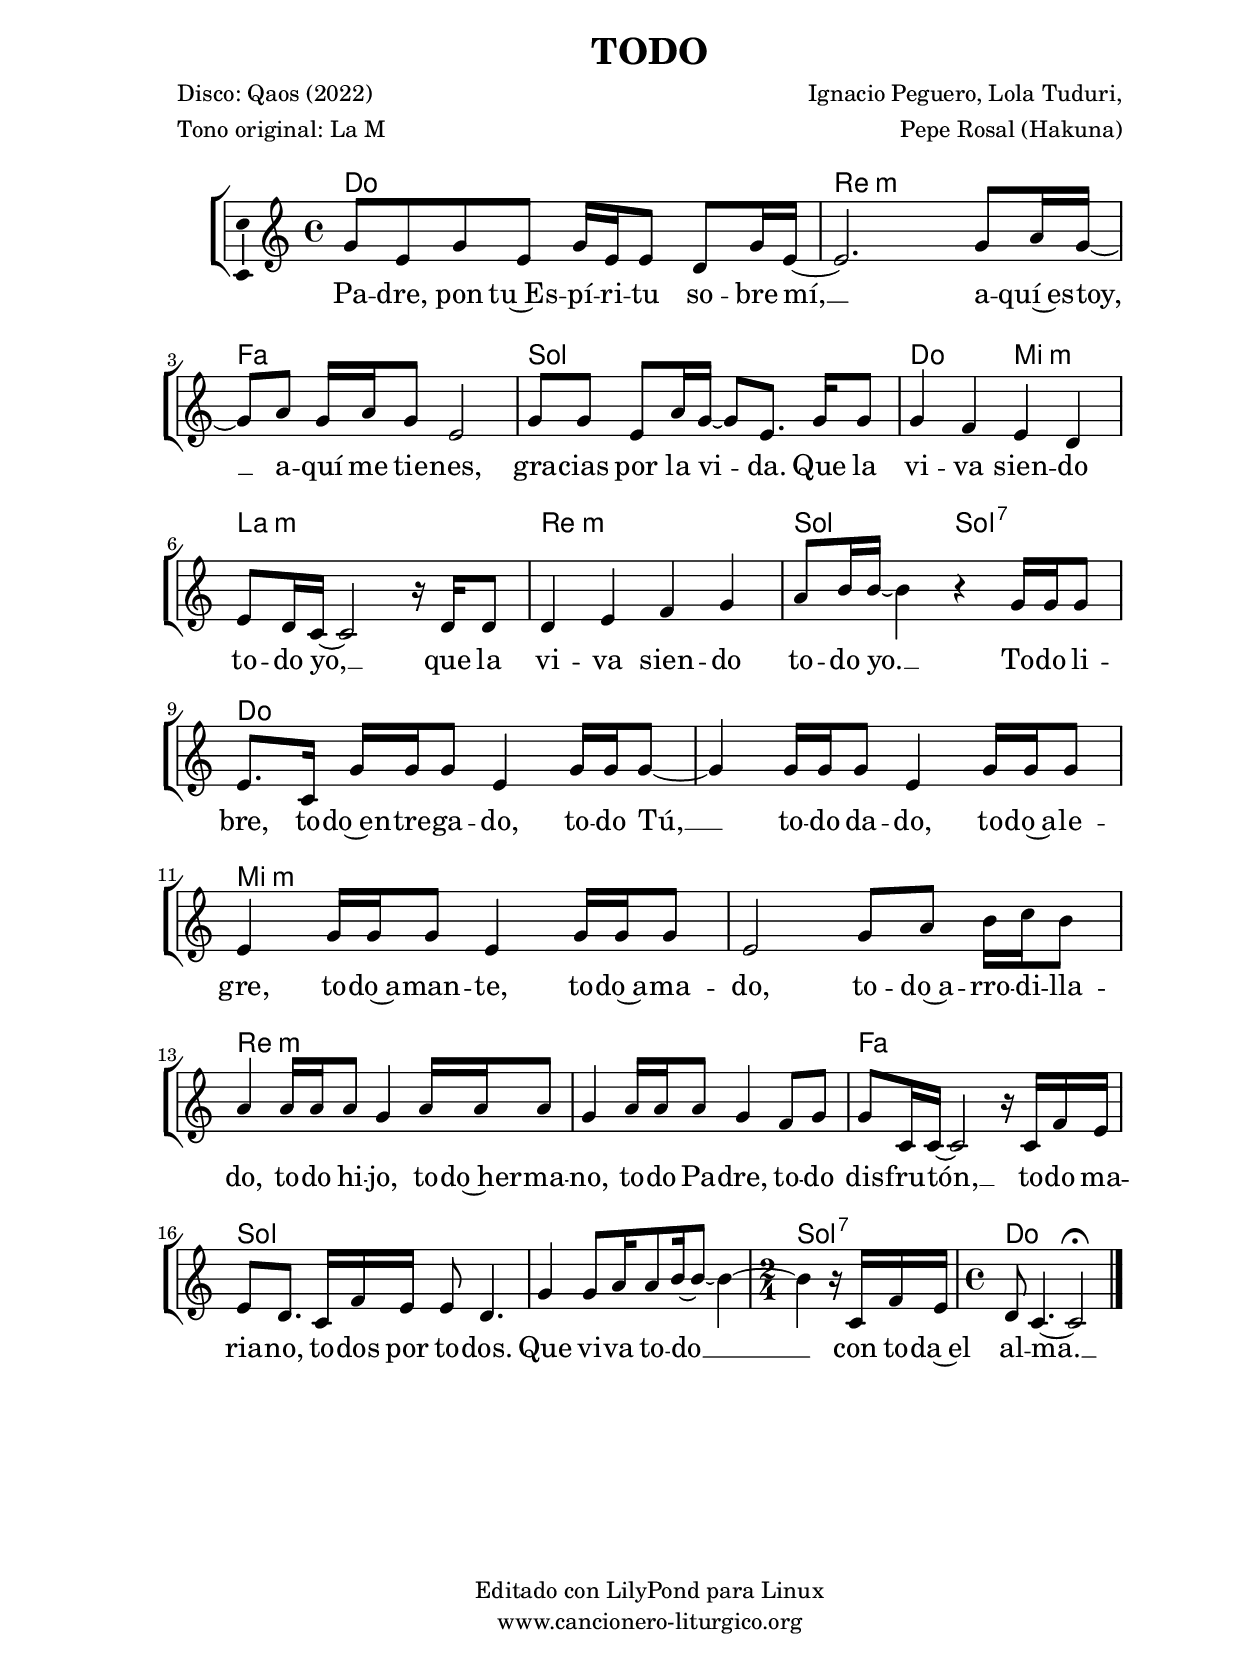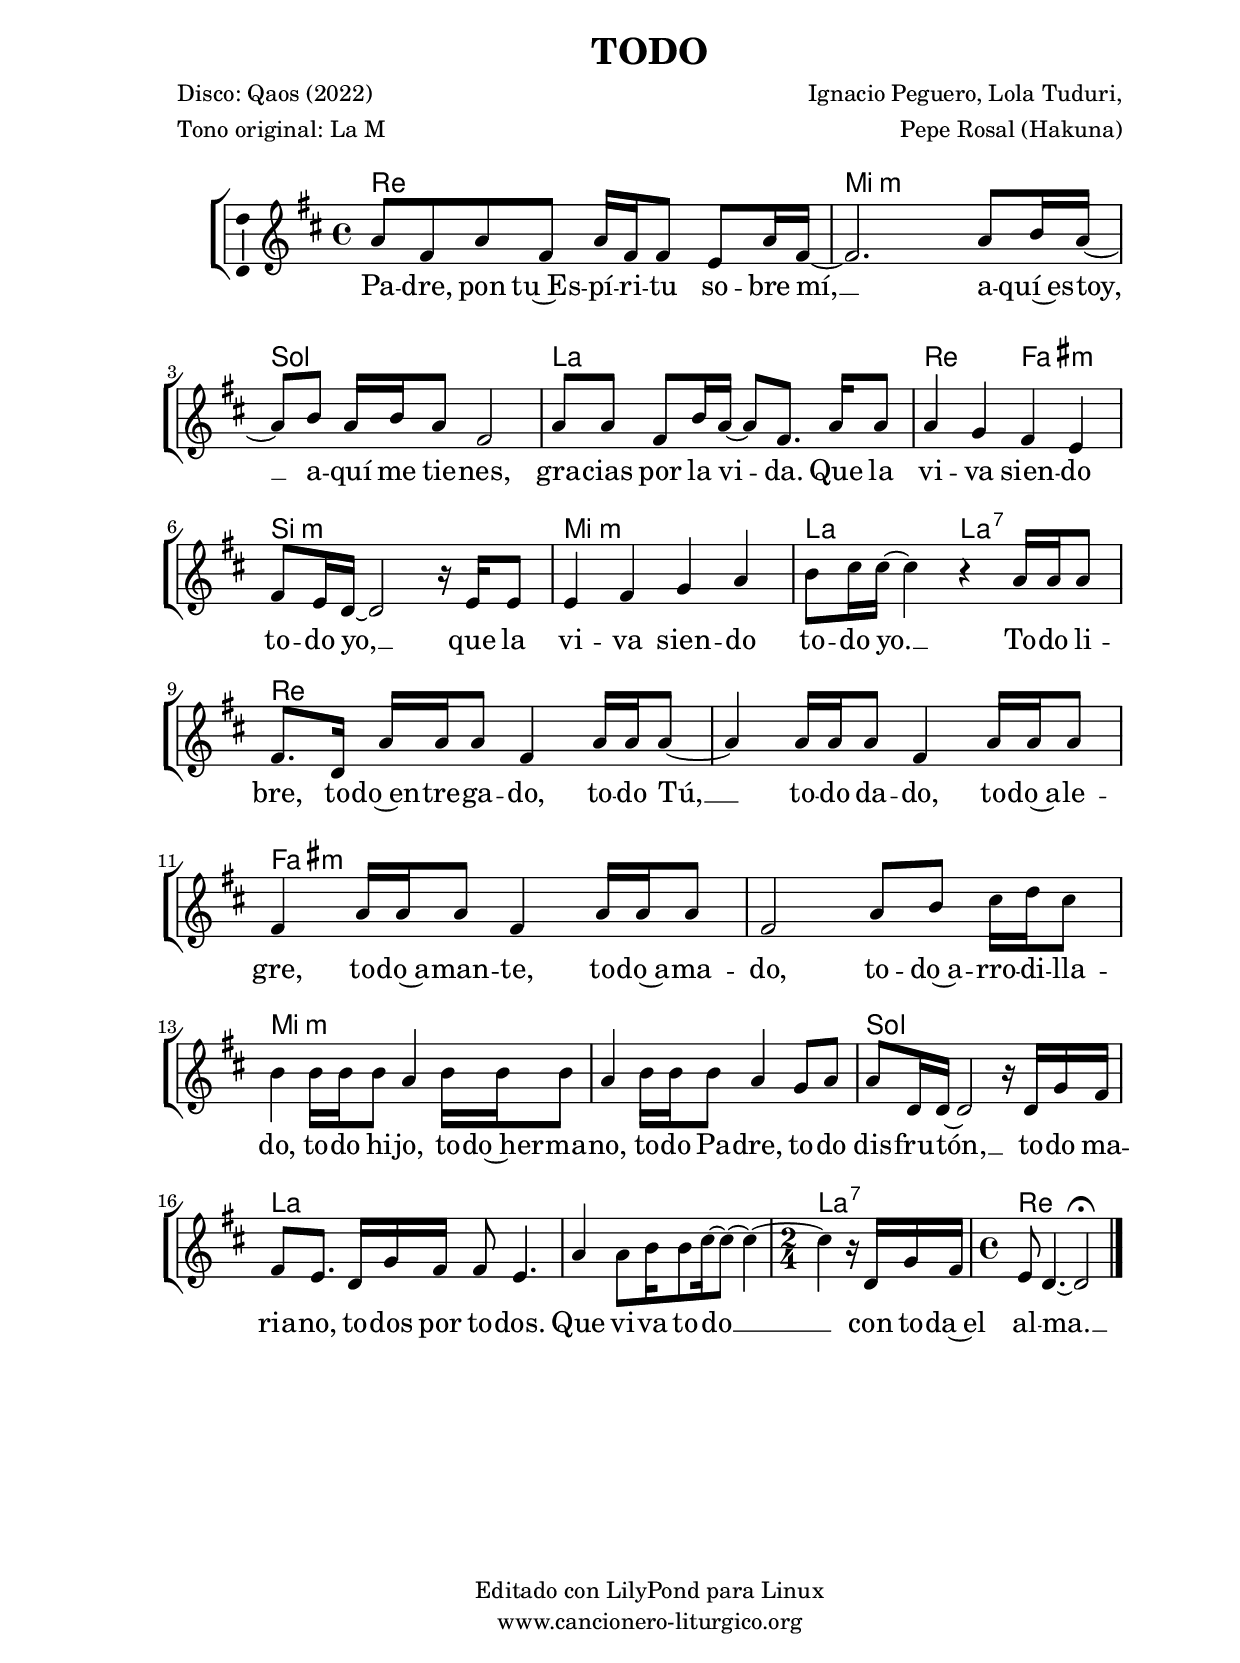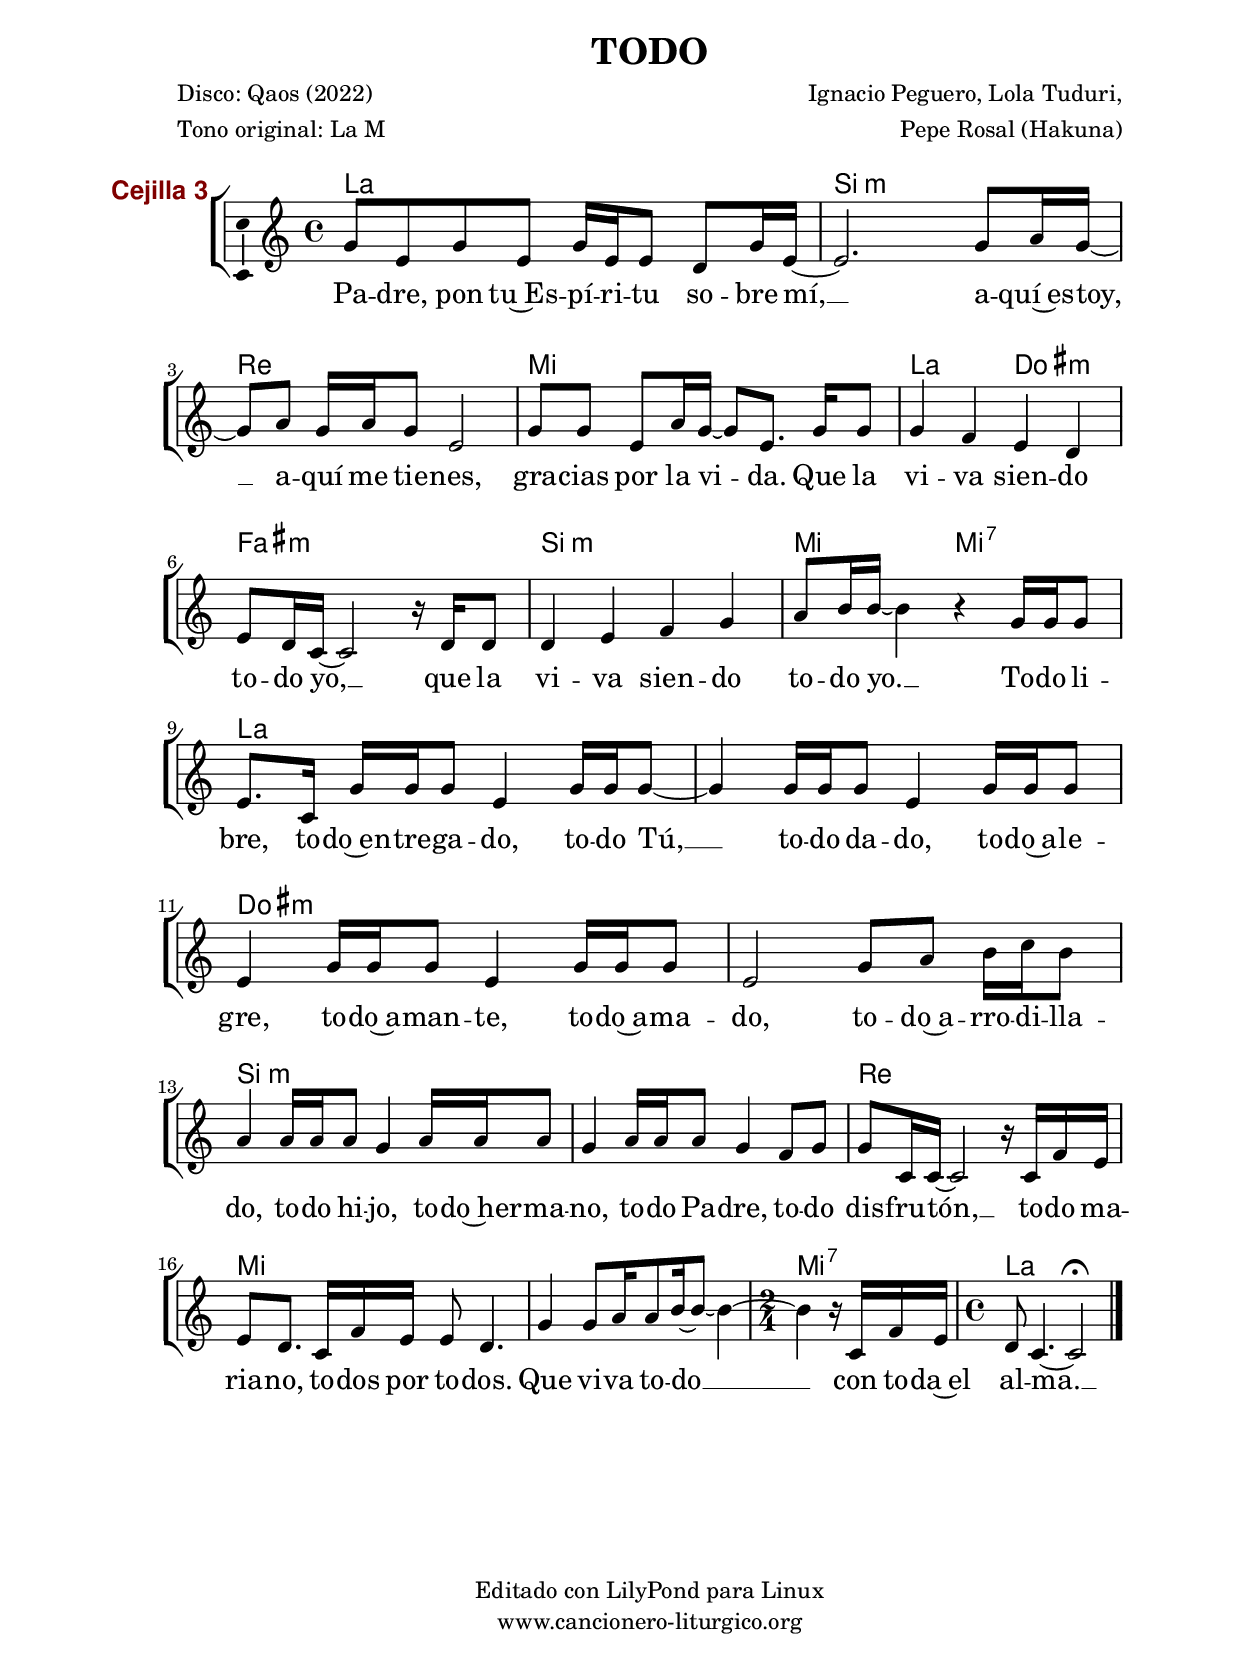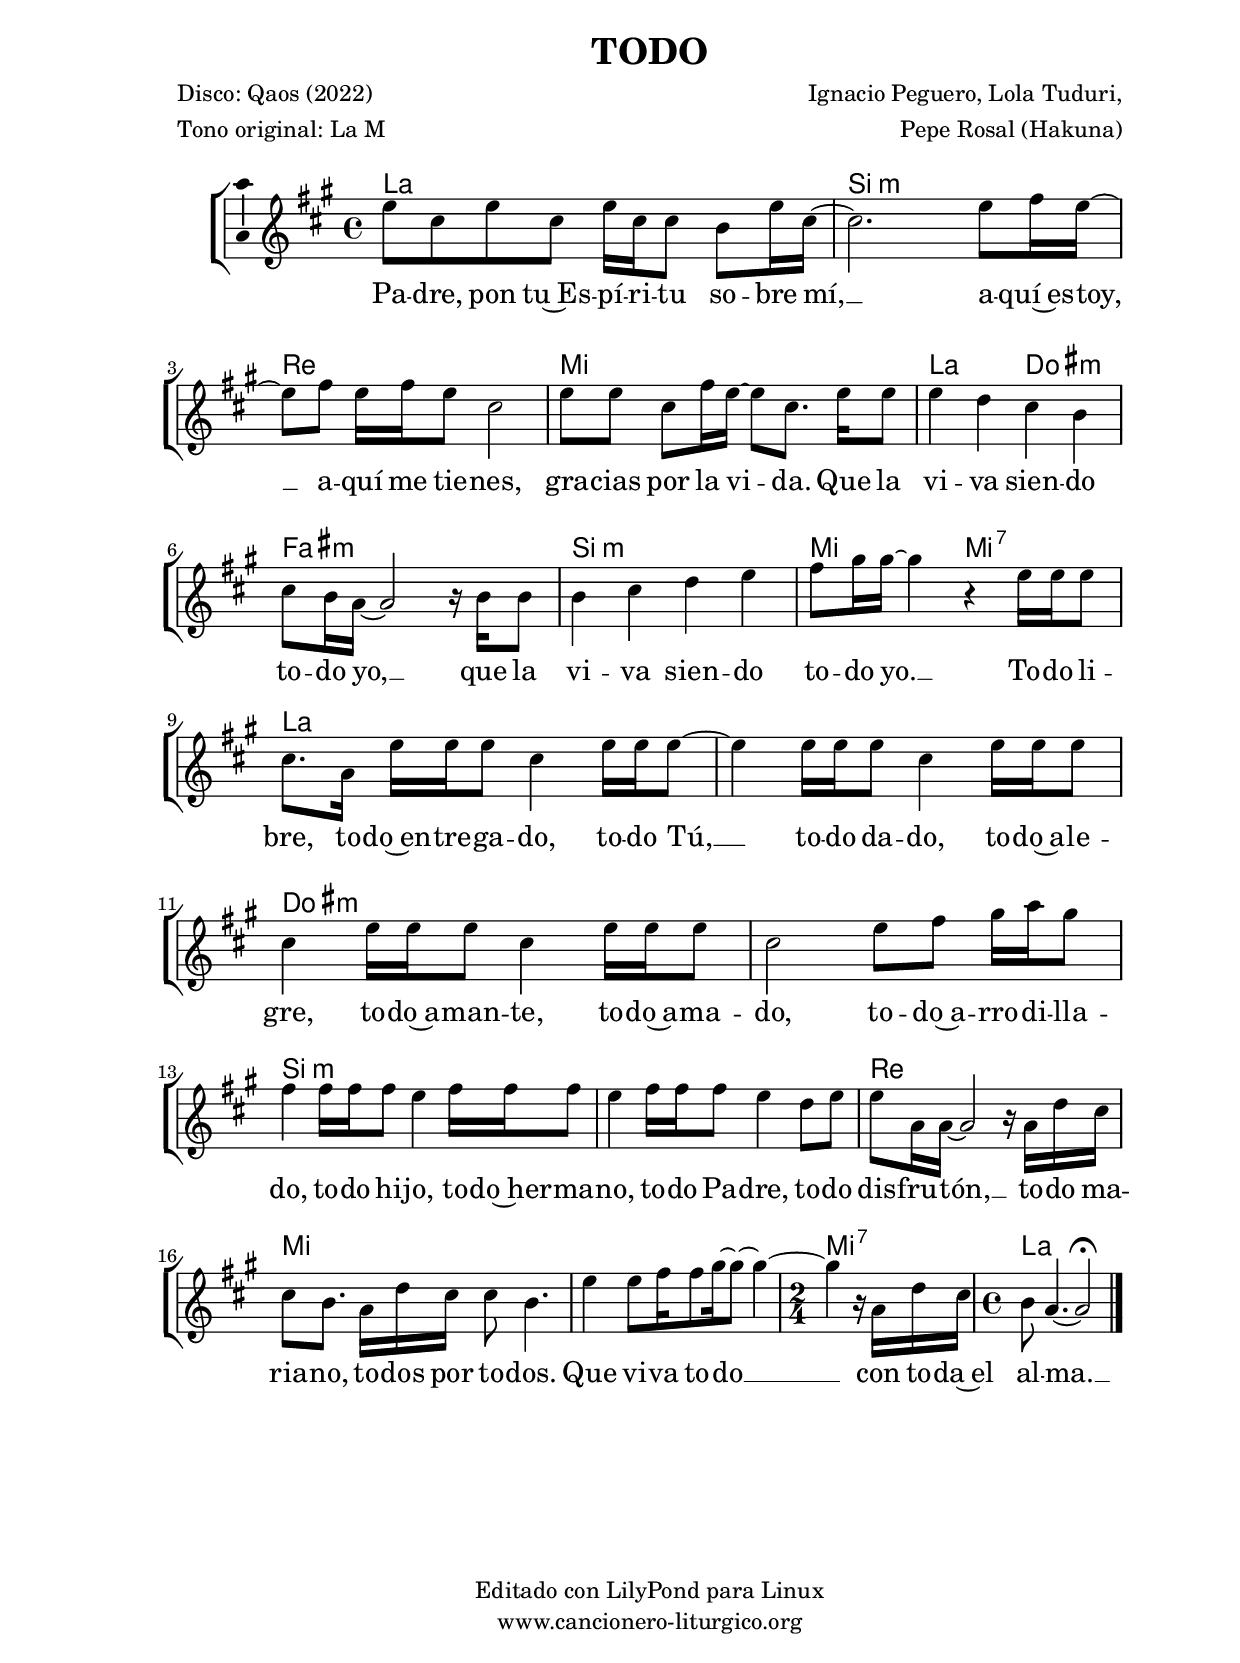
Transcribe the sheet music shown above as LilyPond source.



%versión de lilypond para la que se ha escrito esta partitura:
\version "2.16.0"

	%Tamaño papel
	#(set-default-paper-size "a4")
	%Tamaño partitura
	#(set-global-staff-size 20)
	%No responde al pulsar sobre una nota
	#(ly:set-option 'point-and-click #f)

%parámetros del encabezamiento:
\header {
	title = "TODO"
	subtitle = ""
	composer = "Ignacio Peguero, Lola Tuduri,"
	arranger = "Pepe Rosal (Hakuna)"
	poet = "Disco: Qaos (2022)"
	meter = "Tono original: La M"
%	arranger = ""
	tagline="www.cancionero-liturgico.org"
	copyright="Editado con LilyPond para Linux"
	tiempo = ""
	usos = ""
	letra = ""
	}

%parámetros asociados al papel:
\paper  {
	oddHeaderMarkup = \markup {\fill-line { \on-the-fly #not-first-page \fromproperty #'header:title \on-the-fly #not-first-page \fromproperty #'header:composer }}
	evenHeaderMarkup = \markup {\fill-line { \fromproperty #'header:composer \fromproperty #'header:title }}
	#(set-paper-size "a4")
	print-page-number = ##f
	first-page-number = 1
	print-first-page-number = ##f
%	head-separation = 3.0 \cm
	top-margin = 2.0 \cm
	bottom-margin = 0.5\cm
%%%	bottom-margin = -2.0\cm
	left-margin = 3.0 \cm
	line-width = 16.0 \cm 
	indent = 8\mm
	interscoreline = 2.\mm
	between-system-space = 15\mm
%	para que las partituras no llenen la hoja:
	ragged-bottom = ##t
%	idem para la última hoja:
	ragged-last-bottom = ##f
%	para que las partituras llenen el ancho del papel:
	ragged-last = ##f
	after-title-space = 2.5 \cm
%page-count=1
%system-count=7

	%Flexible Vertical Spacing
%	markup-markup-spacing =
%	#'((basic-distance . 15) (minimum-distance . 15) (padding . 3))
	markup-system-spacing =
	#'((basic-distance . 15) (minimum-distance . 15) (padding . 3))
	system-system-spacing =
	#'((basic-distance . 15) (minimum-distance . 15) (padding . 3))
	score-system-spacing =
	#'((basic-distance . 15) (minimum-distance . 15) (padding . 5))
%	top-system-spacing = % header
%	#'((basic-distance . 8) (minimum-distance . 0) (padding . 0))
%	top-markup-spacing =
%	#'((basic-distance . 20) (minimum-distance . 20) (padding . 0))
	last-bottom-spacing = % footer
	#'((basic-distance . 5) (minimum-distance . 5) (padding . 0))
%	score-markup-spacing =
%	#'((basic-distance . 16) (minimum-distance . 13) (padding . 0))

	}


%parámetros que afectan a toda la partitura:
global =  {
	%clave de sol (G):
	\clef G
	%armadura:
	\transpose a c
	\key a \major
	\tempo 4=88
	\set Score.tempoHideNote = ##t
	}


acordes = {
	\italianChords
	\chordmode {
	\transpose a c
{

a2 a b:m b:m d d e e a cis:m fis:m fis:m b:m b:m e e:7

%s4
a2 a a a cis:m cis:m cis:m cis:m b:m b:m b:m b:m d d e e e e
e2:7
a1

	}
	}
}

melodia = 
	\transpose a c'
{
	\relative c'{
	\time 4/4

%\phrasingSlurDashed

%00.06
e8 cis e cis e16 cis cis8 b e16 cis~
cis2. e8 fis16 e~
e8 fis e16 fis16 e8 cis2
e8 e cis fis16 e~e8 cis8. e16 e8
e4 d cis b
cis8 b16 a~2 r16 b16 b8
b4 cis d e
fis8 gis16 gis~gis4 r4 

%0:27
%\partial 4
e16 e e8
cis8. a16 e' e e8 cis4 e16 e e8~
e4 e16 e e8 cis4 e16 e e8
cis4 e16 e e8 cis4 e16 e e8
cis2 e8 fis gis16 a gis8
fis4 fis16 fis fis8 e4 fis16 fis fis8
e4 fis16 fis fis8 e4 d8 e
e8 a,16 a~a2 r16 a16 d cis
cis8 b8. a16 d cis cis8 b4.
e4 e8 fis16 fis8 gis16~gis8~gis4~

\time 2/4
gis4 r16 a,16 d cis
\time 4/4
b8 a4.~a2\fermata

	\bar "|."
	}
	}




textouno = \lyricmode {

Pa -- dre, pon tu~Es -- pí -- ri -- tu
so -- bre mí, __
a -- quí~es -- toy, __
a -- quí me tie -- nes,
gra -- cias por la vi -- da.
Que la vi -- va sien -- do to -- do yo, __
que la vi -- va sien -- do to -- do yo. __

To -- do li -- bre,
to -- do~en -- tre -- ga -- do,
to -- do Tú, __
to -- do da -- do,
to -- do~a -- le -- gre,
to -- do~a -- man -- te,
to -- do~a -- ma -- do,
to -- do~a -- rro -- di -- lla -- do,
to -- do hi -- jo,
to -- do~her -- ma -- no,
to -- do Pa -- dre,
to -- do dis -- fru -- tón, __
to -- do ma -- ria -- no,
to -- dos por to -- dos.
Que vi -- va to -- do __
con to -- da~el al -- ma. __

	}


acordesStaff = \context ChordNames = acordesStaff <<
	\set chordChanges = ##t
	\acordes
	>>

%%%%%%%%%%%%%%%%%%%%%%%%%%%%%%%%%%% CEJILLA %%%%%%%%%%%%%%%%%%%%%%%%%%%%%%%%%%%
acordescejilla = {
%%%	\override ChordNames.ChordName #'font-size = #-1
%%%	\override ChordNames.ChordName #'font-series = #'bold
	\transpose c a {
		\acordes
		}
	}

acordescejillaStaff = \context ChordNames = acordescejillaStaff <<
	\set Staff.instrumentName = \markup \with-color #darkred \larger \bold \sans "Cejilla 3"
	\set chordChanges = ##t
	\acordescejilla
	>>
%%%%%%%%%%%%%%%%%%%%%%%%%%%%%%%%%%% CEJILLA %%%%%%%%%%%%%%%%%%%%%%%%%%%%%%%%%%%


vozStaff = \context Voice = vozStaff
\with {\consists "Ambitus_engraver"}
<<
%	\set Staff.instrumentName = ""
%	\set Staff.shortInstrumentName = ""
%	\set Staff.midiInstrument = #"clarinet"
%	\set Staff.midiInstrument = #"cello"
%	\set Staff.midiInstrument = #"flute"
	\set Staff.midiInstrument = #"electric guitar (jazz)"
%	\set Staff.midiInstrument = #"english horn"
%	\set Staff.midiInstrument = #"violin"
%	\set Staff.midiInstrument = #"glockenspiel"
	\set Staff.midiMinimumVolume = #0.7
	\set Staff.midiMaximumVolume = #0.9
	\global
	\melodia
	>>

textounoStaff = \context Lyrics = textounoStaff <<
	\lyricsto vozStaff \textouno
	>>


\book {
	\score {
		\context ChoirStaff {
			\override StaffGroup.SystemStartBracket #'collapse-height = #1
			\override Score.SystemStartBar #'collapse-height = #1
			<<
			\acordesStaff
			\vozStaff
			\textounoStaff
			>>
			}
		\layout {
	    		\context {
				\Lyrics
				\override LyricText #'font-size = #2
				}
	   		 \context {
				\Score
				\override StaffSymbol #'staff-space = #(magstep +3)
				}
			}
		}
	\score {
		\unfoldRepeats
		\context ChoirStaff {
			<<
			\acordesStaff
			\vozStaff
			>>
			}
		\midi {
	  		\context {
	  			\Score
				tempoWholesPerMinute = #(ly:make-moment 70 4)
				}
			}
		}
	}


%Partitura para guitarra
#(define output-suffix "G")
\book {
	\score {
		\context ChoirStaff {
			\override StaffGroup.SystemStartBracket #'collapse-height = #1
			\override Score.SystemStartBar #'collapse-height = #1
			<<
			\acordescejillaStaff
			\vozStaff
			\textounoStaff
			>>
			}
		\layout {
%%%%%%%%%%%%%%%%%%%%%%%%%%%%%%%%%%% CEJILLA %%%%%%%%%%%%%%%%%%%%%%%%%%%%%%%%%%%
			\context {
				\ChordNames \consists Instrument_name_engraver
				}
%%%%%%%%%%%%%%%%%%%%%%%%%%%%%%%%%%% CEJILLA %%%%%%%%%%%%%%%%%%%%%%%%%%%%%%%%%%%
	    		\context {
				\Lyrics
				\override LyricText #'font-size = #2
				}
	   		 \context {
				\Score
				\override StaffSymbol #'staff-space = #(magstep +3)
				}
			}
		}
	}


#(define output-suffix "C")
\book {
	\score {
		\context ChoirStaff {
			\override StaffGroup.SystemStartBracket #'collapse-height = #1
			\override Score.SystemStartBar #'collapse-height = #1
\transpose c d
			<<
			\acordesStaff
			\vozStaff
			\textounoStaff
			>>
			}
		\layout {
	    		\context {
				\Lyrics
				\override LyricText #'font-size = #2
				}
	   		 \context {
				\Score
				\override StaffSymbol #'staff-space = #(magstep +3)
				}
			}
		}
	}


#(define output-suffix "S")
\book {
	\score {
		\context ChoirStaff {
			\override StaffGroup.SystemStartBracket #'collapse-height = #1
			\override Score.SystemStartBar #'collapse-height = #1
\transpose c a
			<<
			\acordesStaff
			\vozStaff
			\textounoStaff
			>>
			}
		\layout {
	    		\context {
				\Lyrics
				\override LyricText #'font-size = #2
				}
	   		 \context {
				\Score
				\override StaffSymbol #'staff-space = #(magstep +3)
				}
			}
		}
	}



